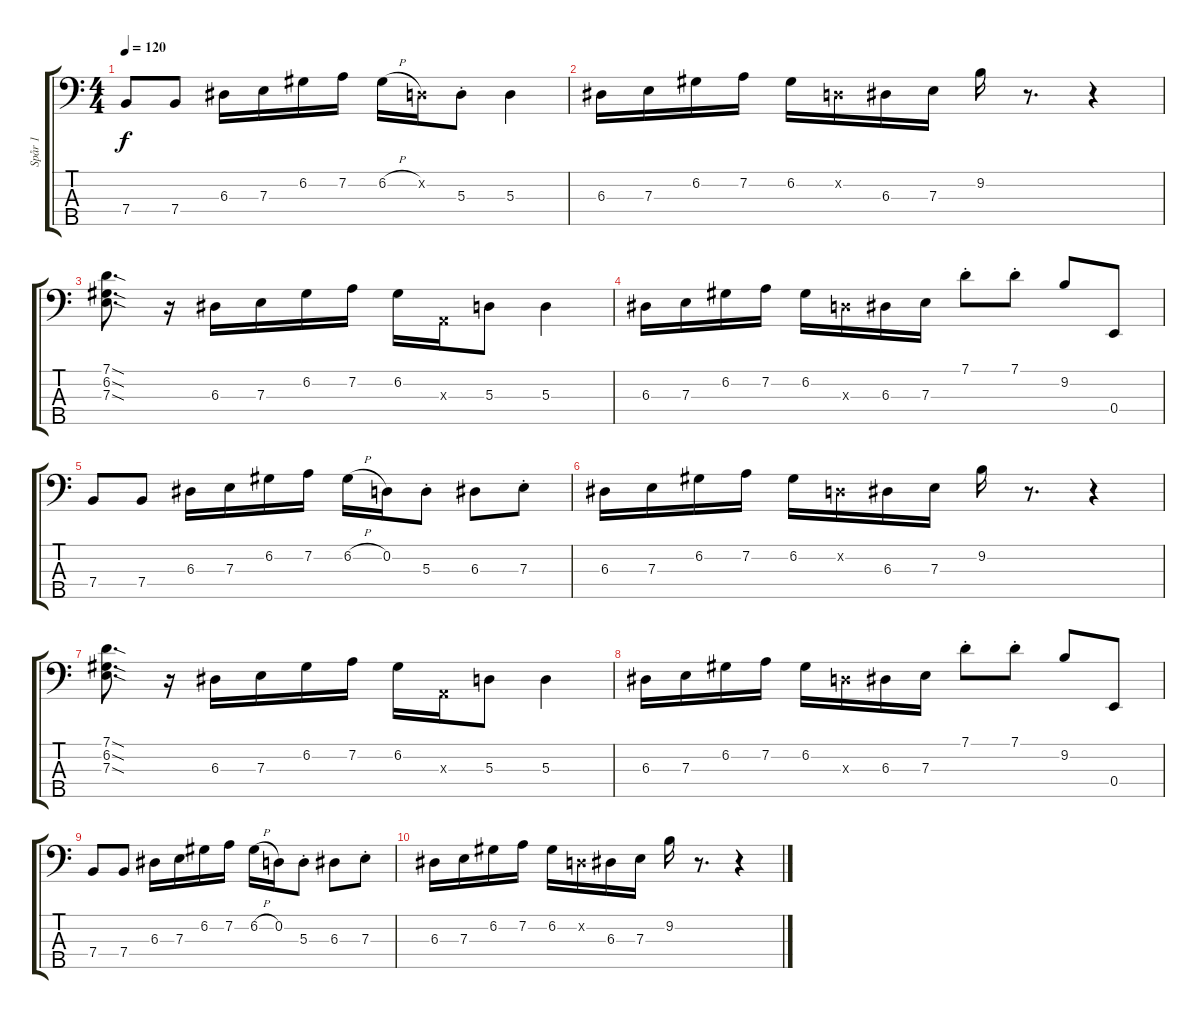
\track ("Spår 1" "Spår 1") {instrument electricbassfinger}
\staff {score tabs}
\tuning (G2 D2 A1 E1 B0) {hide}
\ts (4 4)
\tempo 120
\clef f4
\ks c
7.4.8{dy f} 7.4.8 6.3.16 7.3.16 6.2.16 7.2.16 6.2{h}.16 0.2{x}.16 5.3{st}.8 5.3.4 |
6.3.16 7.3.16 6.2.16 7.2.16 6.2.16 0.2{x}.16 6.3.16 7.3.16 9.2.16 r.8{d} r.4 |
(7.1{sod} 6.2{sod} 7.3{sod}).8{d} r.16 6.3.16 7.3.16 6.2.16 7.2.16 6.2.16 0.3{x}.16 5.3.8 5.3.4 |
6.3.16 7.3.16 6.2.16 7.2.16 6.2.16 5.3{x}.16 6.3.16 7.3.16 7.1{st}.8 7.1{st}.8 9.2.8 0.4.8 |
7.4.8 7.4.8 6.3.16 7.3.16 6.2.16 7.2.16 6.2{h}.16 0.2.16 5.3{st}.8 6.3.8 7.3{st}.8 |
6.3.16 7.3.16 6.2.16 7.2.16 6.2.16 0.2{x}.16 6.3.16 7.3.16 9.2.16 r.8{d} r.4 |
(7.1{sod} 6.2{sod} 7.3{sod}).8{d} r.16 6.3.16 7.3.16 6.2.16 7.2.16 6.2.16 0.3{x}.16 5.3.8 5.3.4 |
6.3.16 7.3.16 6.2.16 7.2.16 6.2.16 5.3{x}.16 6.3.16 7.3.16 7.1{st}.8 7.1{st}.8 9.2.8 0.4.8 |
7.4.8 7.4.8 6.3.16 7.3.16 6.2.16 7.2.16 6.2{h}.16 0.2.16 5.3{st}.8 6.3.8 7.3{st}.8 |
6.3.16 7.3.16 6.2.16 7.2.16 6.2.16 0.2{x}.16 6.3.16 7.3.16 9.2.16 r.8{d} r.4
